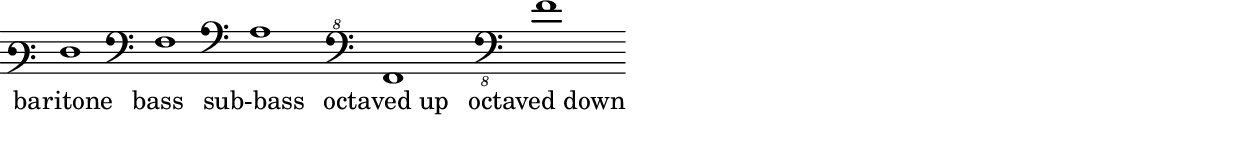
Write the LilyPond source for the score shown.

%% Generated by lilypond-book.py
%% Options: [fragment,indent=0\mm,alt=[image of music],notime,line-width=13.0\cm]
\include "lilypond-book-preamble.ly"







% ****************************************************************
% Start cut-&-pastable-section 
% ****************************************************************

\paper {
  #(define dump-extents #t)
  
  indent = 0\mm
  line-width = 13.0\cm
  force-assignment = #""
  line-width = #(- line-width (* mm  3.000000))
}

\layout {
  
 \context {
  \Score
  timing = ##f
 }
 \context {
  \Staff
  \remove Time_signature_engraver
 }
}


{


% ****************************************************************
% ly snippet contents follows:
% ****************************************************************
\sourcefileline 2211
\set Score.automaticBars = ##f
\override Staff.Clef #'full-size-change = ##t
<<
\relative c {
  \clef varbaritone
  f1
  \clef bass
  f1
  \clef subbass
  f1
  \clef "F^8"
  f1
  \clef "F_8"
  f1
}
 \lyrics {
  "baritone  "
  "bass  "
  "sub-bass  "
  "octaved up  "
  "octaved down"
}
>>



% ****************************************************************
% end ly snippet
% ****************************************************************
}
